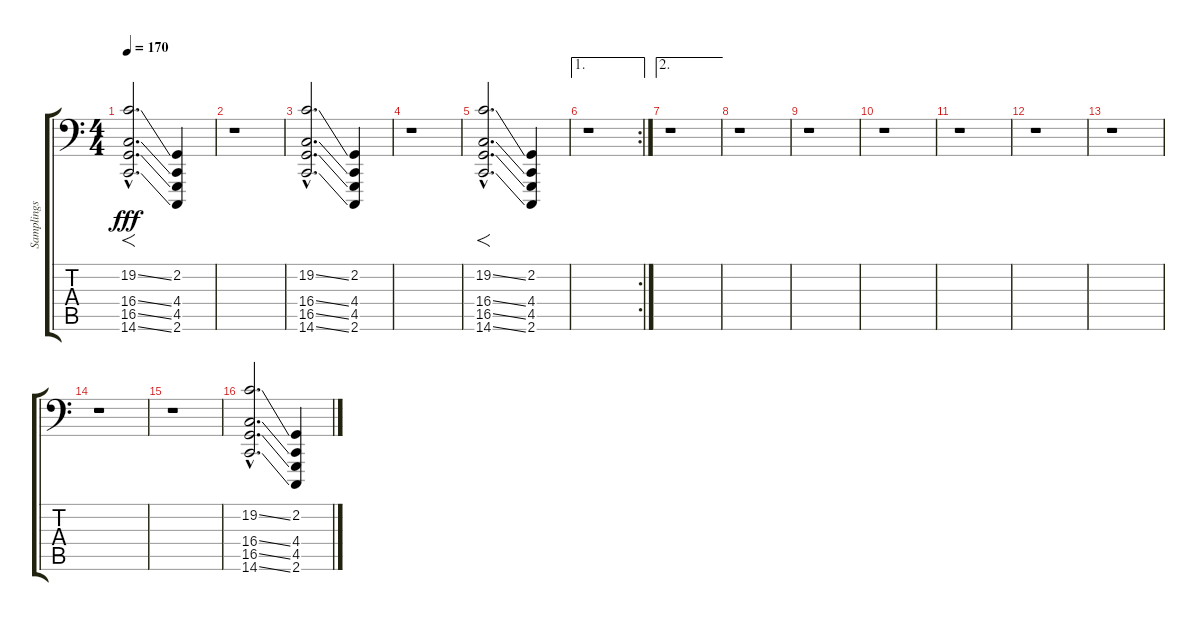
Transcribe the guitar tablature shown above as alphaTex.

\track ("Samplings" "Samplings") {instrument ocarina}
\staff {score tabs}
\tuning (Bb2 F2 Db2 Ab1 Eb1 Bb0) {hide}
\ts (4 4)
\tempo 170
\clef f4
\ks c
(19.2{ss hac} 16.4{ss hac} 16.5{ss hac} 14.6{ss hac}).2{f d dy fff} (2.2 4.4 4.5 2.6).4 |
r.1 |
(19.2{ss hac} 16.4{ss hac} 16.5{ss hac} 14.6{ss hac}).2{d} (2.2 4.4 4.5 2.6).4 |
r.1 |
(19.2{ss hac} 16.4{ss hac} 16.5{ss hac} 14.6{ss hac}).2{f d} (2.2 4.4 4.5 2.6).4 |
\ae 1
\rc 2
r.1 |
\ae 2
r.1 |
r.1 |
r.1 |
r.1 |
r.1 |
r.1 |
r.1 |
r.1 |
r.1 |
(19.2{ss hac} 16.4{ss hac} 16.5{ss hac} 14.6{ss hac}).2{d} (2.2 4.4 4.5 2.6).4
